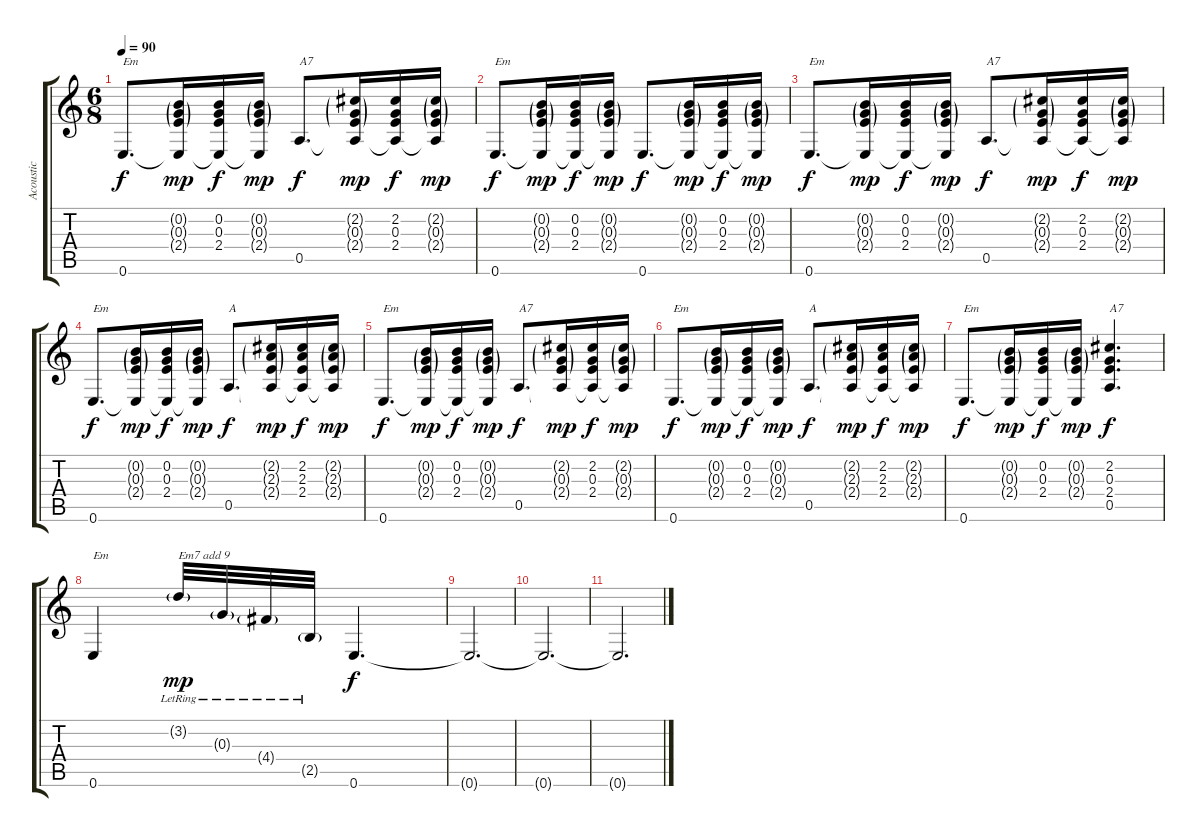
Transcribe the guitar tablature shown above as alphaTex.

\track ("Acoustic" "Acoustic") {instrument acousticguitarsteel}
\staff {score tabs}
\tuning (E4 B3 G3 D3 A2 E2) {hide}
\ts (6 8)
\tempo 90
\clef g2
\ks c
0.6.8{d txt "Em" dy f} (0.2{g} 0.3{g} 2.4{g} 0.6{t}).16{dy mp} (0.2 0.3 2.4 0.6{t}).16{dy f} (0.2{g} 0.3{g} 2.4{g} 0.6{t}).16{dy mp} 0.5.8{d txt "A7" dy f} (2.2{g} 0.3{g} 2.4{g} 0.5{t}).16{dy mp} (2.2 0.3 2.4 0.5{t}).16{dy f} (2.2{g} 0.3{g} 2.4{g} 0.5{t}).16{dy mp} |
0.6.8{d txt "Em" dy f} (0.2{g} 0.3{g} 2.4{g} 0.6{t}).16{dy mp} (0.2 0.3 2.4 0.6{t}).16{dy f} (0.2{g} 0.3{g} 2.4{g} 0.6{t}).16{dy mp} 0.6.8{d dy f} (0.2{g} 0.3{g} 2.4{g} 0.6{t}).16{dy mp} (0.2 0.3 2.4 0.6{t}).16{dy f} (0.2{g} 0.3{g} 2.4{g} 0.6{t}).16{dy mp} |
0.6.8{d txt "Em" dy f} (0.2{g} 0.3{g} 2.4{g} 0.6{t}).16{dy mp} (0.2 0.3 2.4 0.6{t}).16{dy f} (0.2{g} 0.3{g} 2.4{g} 0.6{t}).16{dy mp} 0.5.8{d txt "A7" dy f} (2.2{g} 0.3{g} 2.4{g} 0.5{t}).16{dy mp} (2.2 0.3 2.4 0.5{t}).16{dy f} (2.2{g} 0.3{g} 2.4{g} 0.5{t}).16{dy mp} |
0.6.8{d txt "Em" dy f} (0.2{g} 0.3{g} 2.4{g} 0.6{t}).16{dy mp} (0.2 0.3 2.4 0.6{t}).16{dy f} (0.2{g} 0.3{g} 2.4{g} 0.6{t}).16{dy mp} 0.5.8{d txt "A" dy f} (2.2{g} 2.3{g} 2.4{g} 0.5{t}).16{dy mp} (2.2 2.3 2.4 0.5{t}).16{dy f} (2.2{g} 2.3{g} 2.4{g} 0.5{t}).16{dy mp} |
0.6.8{d txt "Em" dy f} (0.2{g} 0.3{g} 2.4{g} 0.6{t}).16{dy mp} (0.2 0.3 2.4 0.6{t}).16{dy f} (0.2{g} 0.3{g} 2.4{g} 0.6{t}).16{dy mp} 0.5.8{d txt "A7" dy f} (2.2{g} 0.3{g} 2.4{g} 0.5{t}).16{dy mp} (2.2 0.3 2.4 0.5{t}).16{dy f} (2.2{g} 0.3{g} 2.4{g} 0.5{t}).16{dy mp} |
0.6.8{d txt "Em" dy f} (0.2{g} 0.3{g} 2.4{g} 0.6{t}).16{dy mp} (0.2 0.3 2.4 0.6{t}).16{dy f} (0.2{g} 0.3{g} 2.4{g} 0.6{t}).16{dy mp} 0.5.8{d txt "A" dy f} (2.2{g} 2.3{g} 2.4{g} 0.5{t}).16{dy mp} (2.2 2.3 2.4 0.5{t}).16{dy f} (2.2{g} 2.3{g} 2.4{g} 0.5{t}).16{dy mp} |
0.6.8{d txt "Em" dy f} (0.2{g} 0.3{g} 2.4{g} 0.6{t}).16{dy mp} (0.2 0.3 2.4 0.6{t}).16{dy f} (0.2{g} 0.3{g} 2.4{g} 0.6{t}).16{dy mp} (2.2 0.3 2.4 0.5).4{d txt "A7" dy f} |
0.6.4{txt "Em"} 3.2{g lr}.32{txt "Em7 add 9" dy mp} 0.3{g lr}.32 4.4{g lr}.32 2.5{g lr}.32 0.6.4{d dy f} |
0.6{t}.2{d} |
0.6{t}.2{d} |
0.6{t}.2{d}
